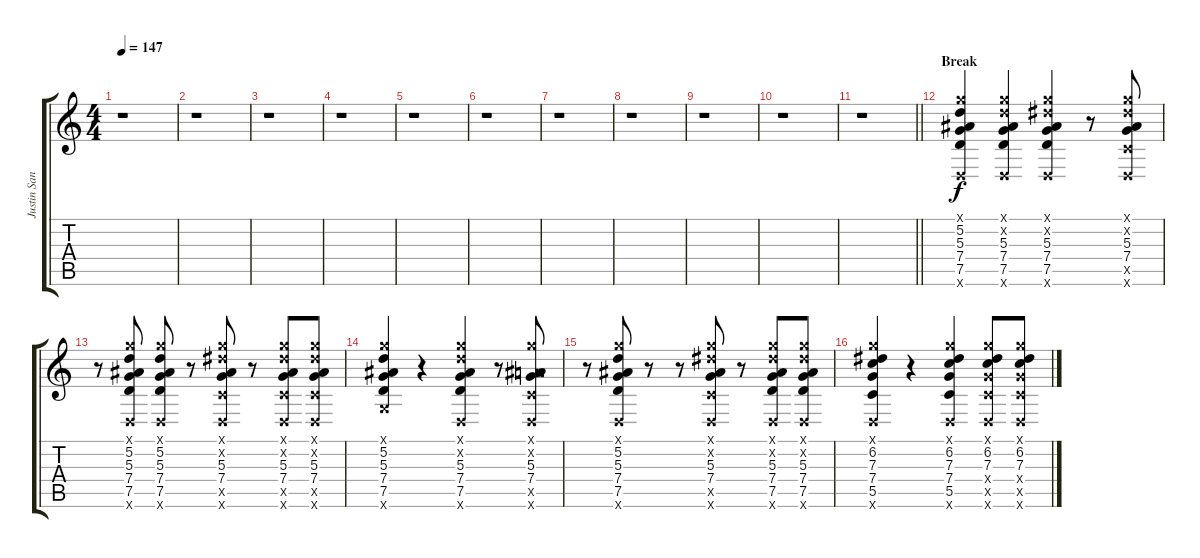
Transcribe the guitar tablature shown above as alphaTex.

\track ("Justin Sane Acoustic" "Justin San") {instrument acousticguitarsteel}
\staff {score tabs}
\tuning (D4 A3 F3 C3 G2 D2) {hide}
\ts (4 4)
\tempo 147
\clef g2
\ks c
r.1{dy f} |
r.1 |
r.1 |
r.1 |
r.1 |
r.1 |
r.1 |
r.1 |
r.1 |
r.1 |
\barLineRight lightlight
r.1 |
\section ("" "Break")
(5.1{x} 5.2 5.3 7.4 7.5 0.6{x}).4{volume 9 instrument electricguitarmuted} (5.1{x} 5.2{x} 5.3 7.4 7.5 0.6{x}).4 (5.1{x} 6.2{x} 5.3 7.4 7.5 0.6{x}).4 r.8 (5.1{x} 6.2{x} 5.3 7.4 5.5{x} 0.6{x}).8 |
r.8 (5.1{x} 5.2 5.3 7.4 7.5 0.6{x}).8 (5.1{x} 5.2 5.3 7.4 7.5 0.6{x}).8 r.8 (5.1{x} 6.2{x} 5.3 7.4 5.5{x} 0.6{x}).8 r.8 (5.1{x} 6.2{x} 5.3 7.4 5.5{x} 0.6{x}).8 (5.1{x} 6.2{x} 5.3 7.4 5.5{x} 0.6{x}).8 |
(5.1{x} 5.2 5.3 7.4 7.5 5.6{x}).4 r.4 (5.1{x} 5.2{x} 5.3 7.4 7.5 0.6{x}).4 r.8 (5.1{x} 0.2{x} 5.3 7.4 5.5{x} 0.6{x}).8 |
r.8 (5.1{x} 5.2 5.3 7.4 7.5 0.6{x}).8 r.8 r.8 (5.1{x} 6.2{x} 5.3 7.4 5.5{x} 0.6{x}).8 r.8 (5.1{x} 6.2{x} 5.3 7.4 7.5 0.6{x}).8 (5.1{x} 6.2{x} 5.3 7.4 7.5 0.6{x}).8 |
(5.1{x} 6.2 7.3 7.4 5.5 0.6{x}).4 r.4 (5.1{x} 6.2 7.3 7.4 5.5 0.6{x}).4 (5.1{x} 6.2 7.3 7.4{x} 5.5{x} 0.6{x}).8 (5.1{x} 6.2 7.3 7.4{x} 5.5{x} 0.6{x}).8
